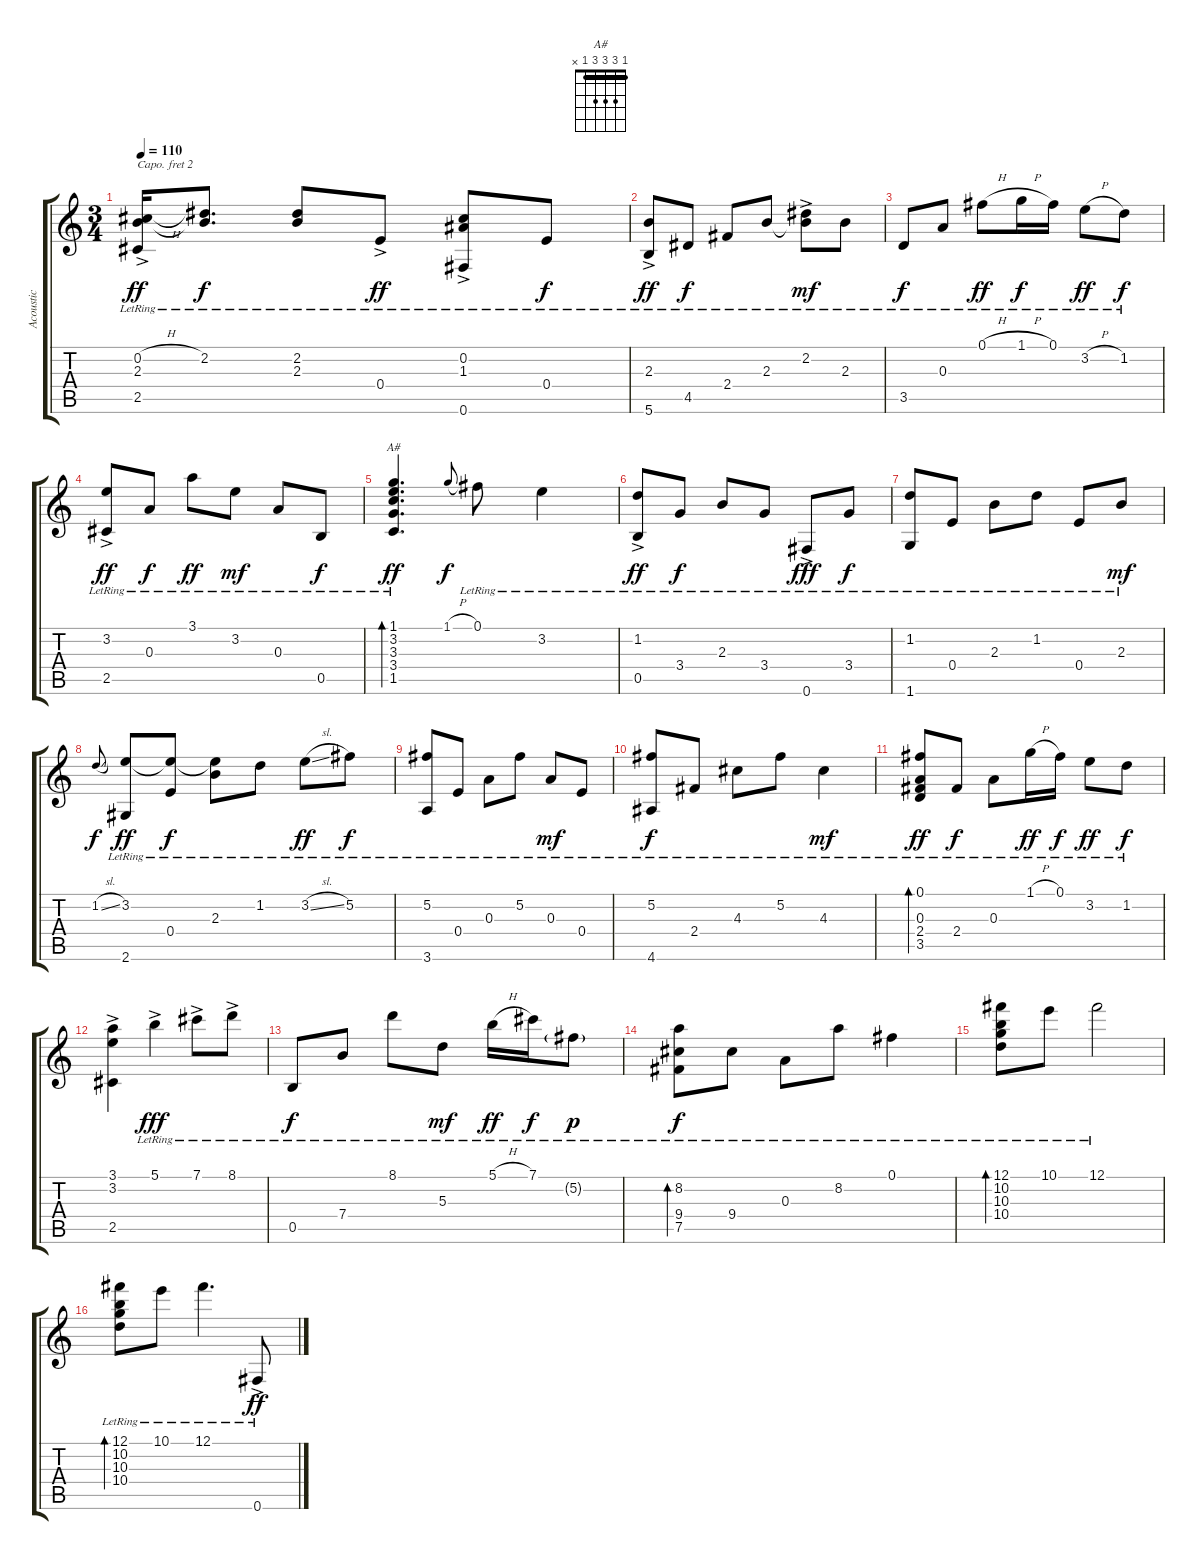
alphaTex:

\track ("Acoustic" "Acoustic") {instrument acousticguitarsteel}
\staff {score tabs}
\capo 2
\tuning (E4 B3 G3 D3 A2 E2) {hide}
\chord ("A#" 1 3 3 3 1 x) {barre 1}
\ts (3 4)
\tempo 110
\clef g2
\ks c
(0.2{h lr} 2.3{lr} 2.5{ac lr}).16{dy ff} (2.2{lr} 2.3{t}).8{d dy f} (2.2{lr} 2.3{lr}).8 0.4{ac lr}.8{dy ff} (0.2{lr} 1.3{lr} 0.6{ac lr}).8 0.4{lr}.8{dy f} |
(2.3{lr} 5.6{ac lr}).8{dy ff} 4.5{lr}.8{dy f} 2.4{lr}.8 2.3{lr}.8 (2.2{ac lr} 2.3{t}).8{dy mf} 2.3{lr}.8 |
3.5{lr}.8{dy f} 0.3{lr}.8 0.1{h lr}.8{dy ff} 1.1{h lr}.16{dy f} 0.1{lr}.16 3.2{h lr}.8{dy ff} 1.2{lr}.8{dy f} |
(3.2{lr} 2.5{ac lr}).8{dy ff} 0.3{lr}.8{dy f} 3.1{lr}.8{dy ff} 3.2{lr}.8{dy mf} 0.3{lr}.8 0.5{lr}.8{dy f} |
(1.1{lr} 3.2{lr} 3.3{lr} 3.4{lr} 1.5{lr}).4{d bd 120 ch "A#" dy ff} 1.1{h}.8{gr onbeat dy f} 0.1{lr}.8 3.2{lr}.4 |
(1.2{ac lr} 0.5{lr}).8{dy ff} 3.4{lr}.8{dy f} 2.3{lr}.8 3.4{lr}.8 0.6{ac lr}.8{dy fff} 3.4{lr}.8{dy f} |
(1.2{lr} 1.6{lr}).8 0.4{lr}.8 2.3{lr}.8 1.2{lr}.8 0.4{lr}.8 2.3{lr}.8{dy mf} |
1.2{sl}.8{gr onbeat dy f} (3.2{lr} 2.6{lr}).8{dy ff} (3.2{t} 0.4{lr}).8{dy f} (3.2{t} 2.3{lr}).8 1.2{lr}.8 3.2{sl lr}.8{dy ff} 5.2{lr}.8{dy f} |
(5.2{lr} 3.6{lr}).8 0.4{lr}.8 0.3{lr}.8 5.2{lr}.8 0.3{lr}.8{dy mf} 0.4{lr}.8 |
(5.2{lr} 4.6{lr}).8{dy f} 2.4{lr}.8 4.3{lr}.8 5.2{lr}.8 4.3{lr}.4{dy mf} |
(0.1{lr} 0.3{lr} 2.4{lr} 3.5{lr}).8{bd 30 dy ff} 2.4{lr}.8{dy f} 0.3{lr}.8 1.1{h lr}.16{dy ff} 0.1{lr}.16{dy f} 3.2{lr}.8{dy ff} 1.2{lr}.8{dy f} |
(3.1{ac} 3.2 2.5).4 5.1{ac lr}.4{dy fff} 7.1{ac lr}.8 8.1{ac lr}.8 |
0.5{lr}.8{dy f} 7.4{lr}.8 8.1{lr}.8 5.3{lr}.8{dy mf} 5.1{h lr}.16{dy ff} 7.1{lr}.16{dy f} 5.2{g lr}.8{dy p} |
(8.2{lr} 9.4{lr} 7.5{lr}).8{bd 60 dy f} 9.4{lr}.8 0.3{lr}.8 8.2{lr}.8 0.1{lr}.4 |
(12.1{lr} 10.2{lr} 10.3{lr} 10.4{lr}).8{bd 120} 10.1{lr}.8 12.1{lr}.2 |
(12.1{lr} 10.2{lr} 10.3{lr} 10.4{lr}).8{bd 120} 10.1{lr}.8 12.1{lr}.4{d} 0.6{ac lr}.8{dy ff}
